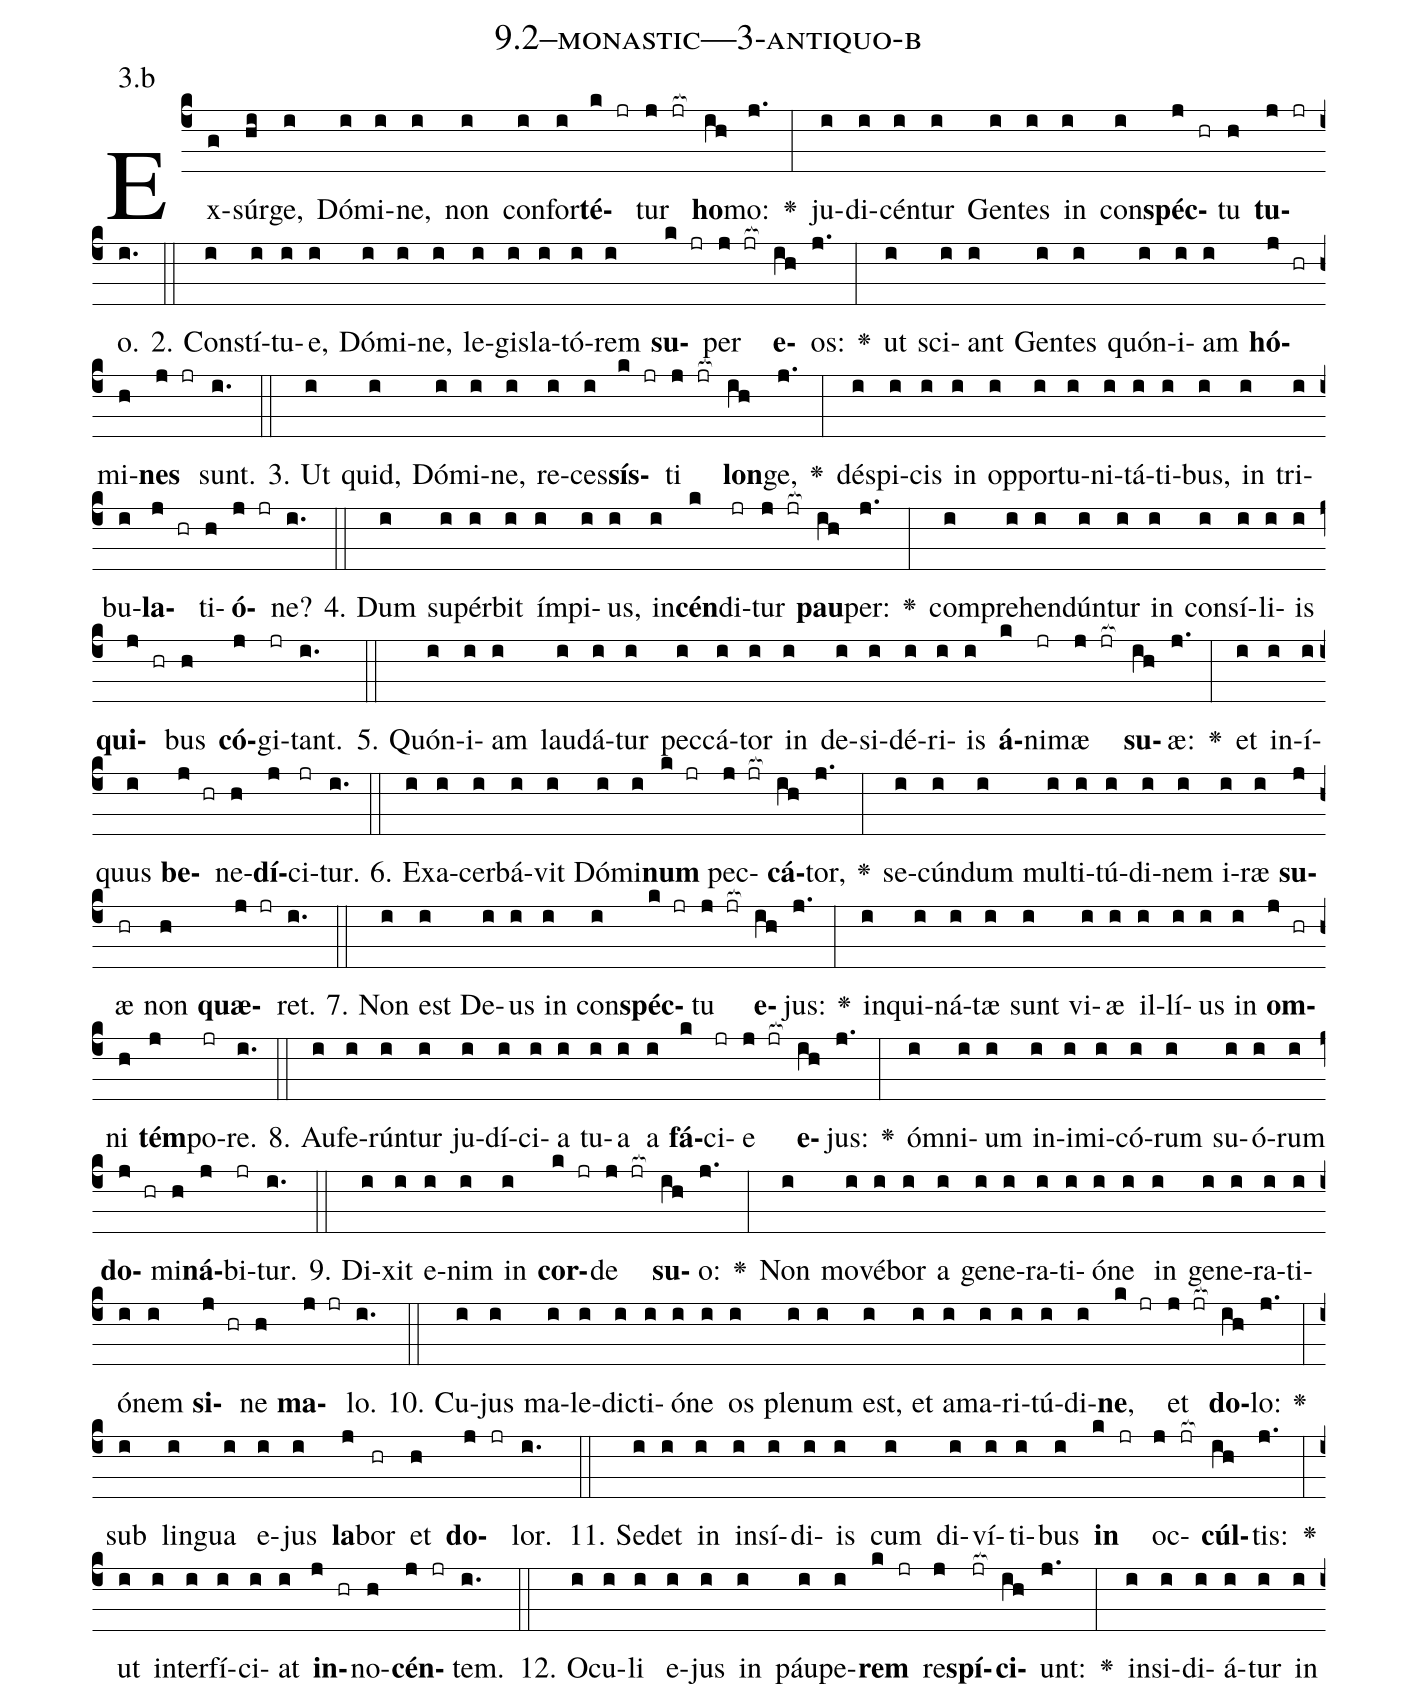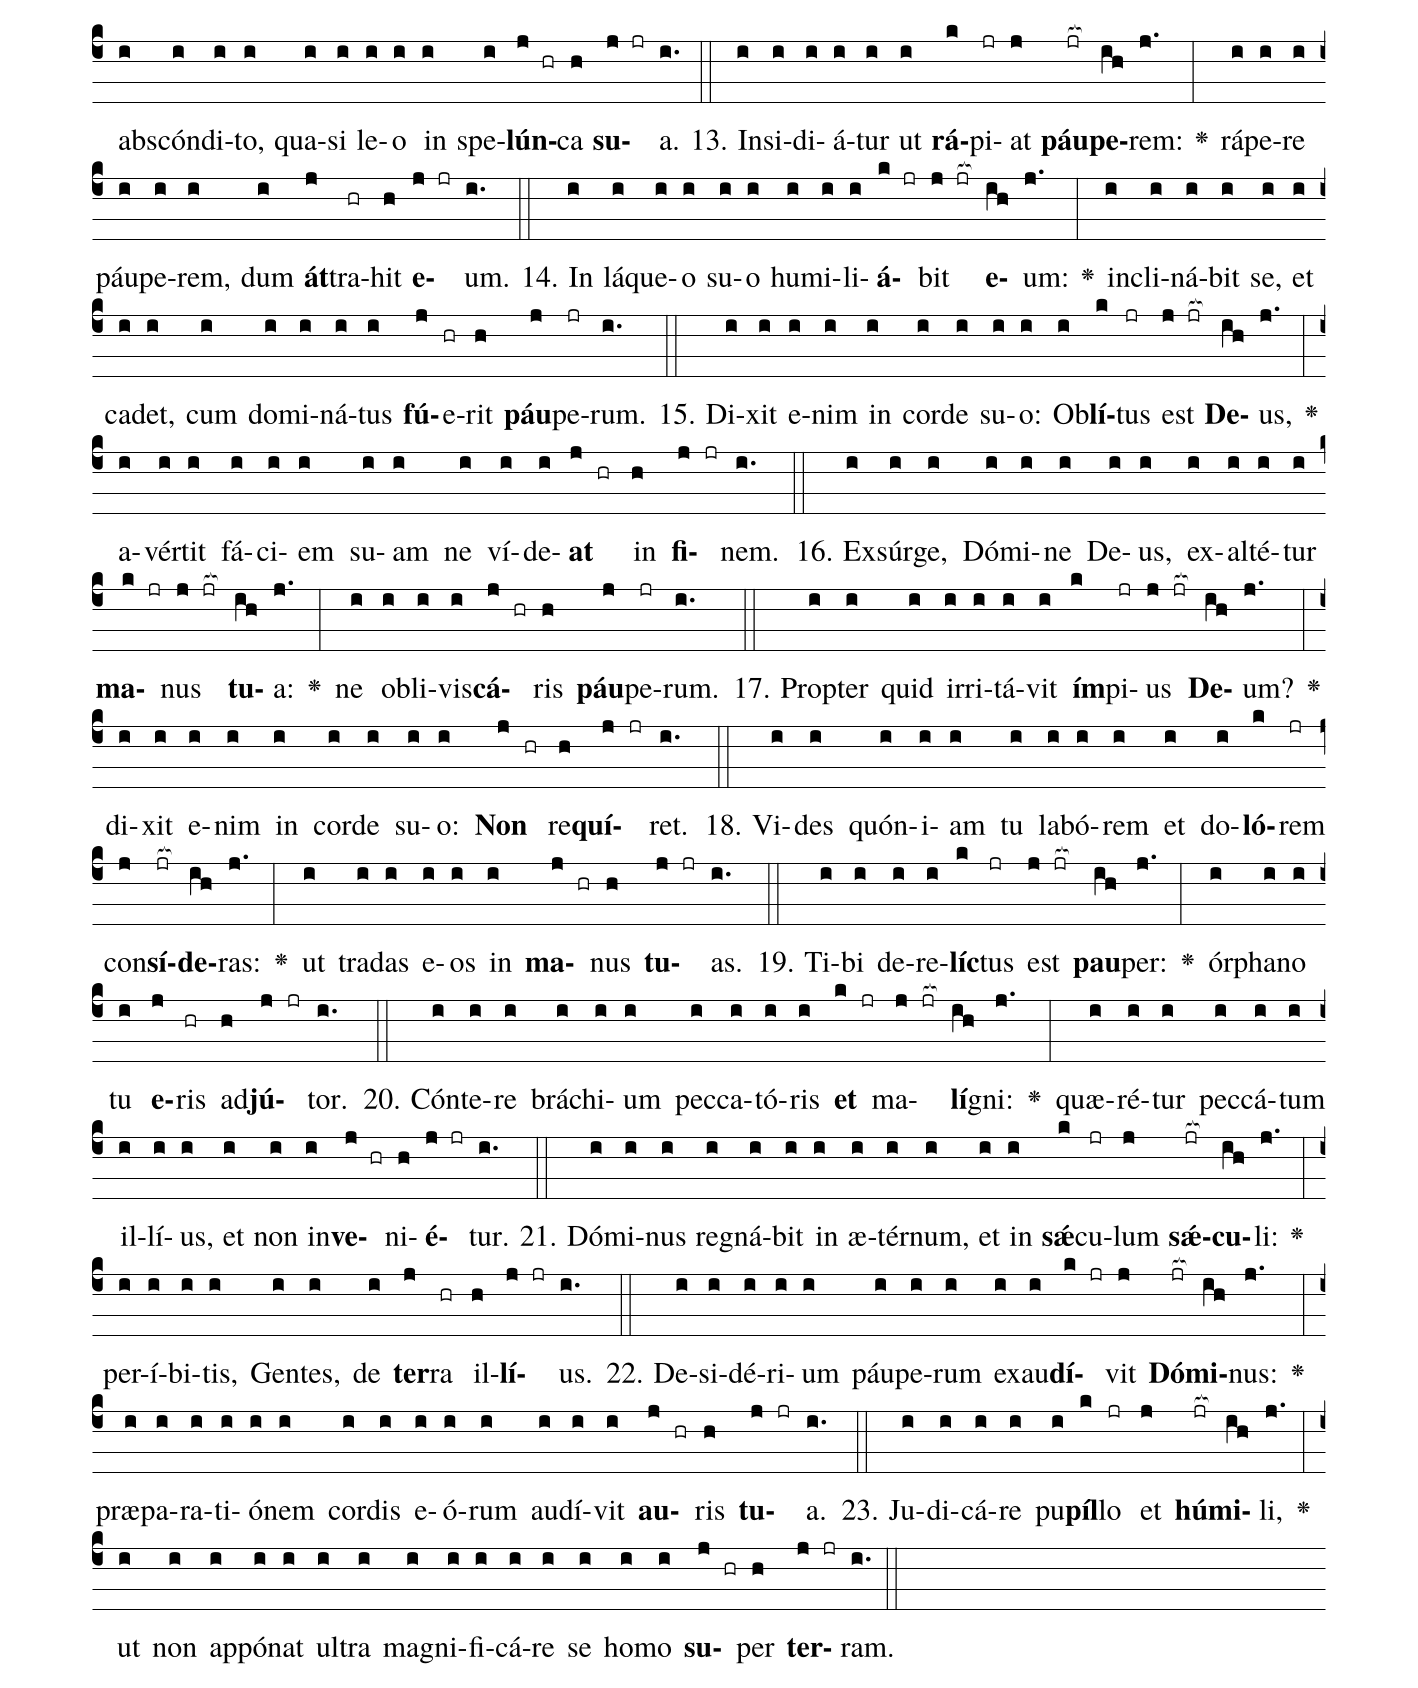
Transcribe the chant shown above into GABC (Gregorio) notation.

name: 9.2--monastic---3-antiquo-b;
annotation: 3.b;
%%
(c4)Ex(g)súr(hi)ge,(i) Dó(i)mi(i)ne,(i) non(i) con(i)for(i)<b>té</b>(k jr)tur(j jr[ocb:1{]) <b>ho</b>(ih[ocb:0}])mo:(j.) <v>\greheightstar</v>(:) ju(i)di(i)cén(i)tur(i) Gen(i)tes(i) in(i) con(i)<b>spéc</b>(j hr)tu(h) <b>tu</b>(j jr)o.(i.) (::)
2. Con(i)stí(i)tu(i)e,(i) Dó(i)mi(i)ne,(i) le(i)gis(i)la(i)tó(i)rem(i) <b>su</b>(k jr)per(j jr[ocb:1{]) <b>e</b>(ih[ocb:0}])os:(j.) <v>\greheightstar</v>(:) ut(i) sci(i)ant(i) Gen(i)tes(i) quón(i)i(i)am(i) <b>hó</b>(j hr)mi(h)<b>nes</b>(j jr) sunt.(i.) (::)
3. Ut(i) quid,(i) Dó(i)mi(i)ne,(i) re(i)ces(i)<b>sís</b>(k jr)ti(j jr[ocb:1{]) <b>lon</b>(ih[ocb:0}])ge,(j.) <v>\greheightstar</v>(:) dé(i)spi(i)cis(i) in(i) op(i)por(i)tu(i)ni(i)tá(i)ti(i)bus,(i) in(i) tri(i)bu(i)<b>la</b>(j hr)ti(h)<b>ó</b>(j jr)ne?(i.) (::)
4. Dum(i) su(i)pér(i)bit(i) ím(i)pi(i)us,(i) in(i)<b>cén</b>(k)di(jr)tur(j jr[ocb:1{]) <b>pau</b>(ih[ocb:0}])per:(j.) <v>\greheightstar</v>(:) com(i)pre(i)hen(i)dún(i)tur(i) in(i) con(i)sí(i)li(i)is(i) <b>qui</b>(j hr)bus(h) <b>có</b>(j)gi(jr)tant.(i.) (::)
5. Quón(i)i(i)am(i) lau(i)dá(i)tur(i) pec(i)cá(i)tor(i) in(i) de(i)si(i)dé(i)ri(i)is(i) <b>á</b>(k)ni(jr)mæ(j jr[ocb:1{]) <b>su</b>(ih[ocb:0}])æ:(j.) <v>\greheightstar</v>(:) et(i) in(i)í(i)quus(i) <b>be</b>(j hr)ne(h)<b>dí</b>(j)ci(jr)tur.(i.) (::)
6. Ex(i)a(i)cer(i)bá(i)vit(i) Dó(i)mi(i)<b>num</b>(k jr) pec(j jr[ocb:1{])<b>cá</b>(ih[ocb:0}])tor,(j.) <v>\greheightstar</v>(:) se(i)cún(i)dum(i) mul(i)ti(i)tú(i)di(i)nem(i) i(i)ræ(i) <b>su</b>(j)æ(hr) non(h) <b>quæ</b>(j jr)ret.(i.) (::)
7. Non(i) est(i) De(i)us(i) in(i) con(i)<b>spéc</b>(k jr)tu(j jr[ocb:1{]) <b>e</b>(ih[ocb:0}])jus:(j.) <v>\greheightstar</v>(:) in(i)qui(i)ná(i)tæ(i) sunt(i) vi(i)æ(i) il(i)lí(i)us(i) in(i) <b>om</b>(j hr)ni(h) <b>tém</b>(j)po(jr)re.(i.) (::)
8. Au(i)fe(i)rún(i)tur(i) ju(i)dí(i)ci(i)a(i) tu(i)a(i) a(i) <b>fá</b>(k)ci(jr)e(j jr[ocb:1{]) <b>e</b>(ih[ocb:0}])jus:(j.) <v>\greheightstar</v>(:) óm(i)ni(i)um(i) in(i)i(i)mi(i)có(i)rum(i) su(i)ó(i)rum(i) <b>do</b>(j hr)mi(h)<b>ná</b>(j)bi(jr)tur.(i.) (::)
9. Di(i)xit(i) e(i)nim(i) in(i) <b>cor</b>(k jr)de(j jr[ocb:1{]) <b>su</b>(ih[ocb:0}])o:(j.) <v>\greheightstar</v>(:) Non(i) mo(i)vé(i)bor(i) a(i) ge(i)ne(i)ra(i)ti(i)ó(i)ne(i) in(i) ge(i)ne(i)ra(i)ti(i)ó(i)nem(i) <b>si</b>(j hr)ne(h) <b>ma</b>(j jr)lo.(i.) (::)
10. Cu(i)jus(i) ma(i)le(i)dic(i)ti(i)ó(i)ne(i) os(i) ple(i)num(i) est,(i) et(i) a(i)ma(i)ri(i)tú(i)di(i)<b>ne</b>,(k jr) et(j jr[ocb:1{]) <b>do</b>(ih[ocb:0}])lo:(j.) <v>\greheightstar</v>(:) sub(i) lin(i)gua(i) e(i)jus(i) <b>la</b>(j)bor(hr) et(h) <b>do</b>(j jr)lor.(i.) (::)
11. Se(i)det(i) in(i) in(i)sí(i)di(i)is(i) cum(i) di(i)ví(i)ti(i)bus(i) <b>in</b>(k jr) oc(j jr[ocb:1{])<b>cúl</b>(ih[ocb:0}])tis:(j.) <v>\greheightstar</v>(:) ut(i) in(i)ter(i)fí(i)ci(i)at(i) <b>in</b>(j hr)no(h)<b>cén</b>(j jr)tem.(i.) (::)
12. O(i)cu(i)li(i) e(i)jus(i) in(i) páu(i)pe(i)<b>rem</b>(k jr) re(j)<b>spí</b>(jr[ocb:1{])<b>ci</b>(ih[ocb:0}])unt:(j.) <v>\greheightstar</v>(:) in(i)si(i)di(i)á(i)tur(i) in(i) abs(i)cón(i)di(i)to,(i) qua(i)si(i) le(i)o(i) in(i) spe(i)<b>lún</b>(j hr)ca(h) <b>su</b>(j jr)a.(i.) (::)
13. In(i)si(i)di(i)á(i)tur(i) ut(i) <b>rá</b>(k)pi(jr)at(j) <b>páu</b>(jr[ocb:1{])<b>pe</b>(ih[ocb:0}])rem:(j.) <v>\greheightstar</v>(:) rá(i)pe(i)re(i) páu(i)pe(i)rem,(i) dum(i) <b>át</b>(j)tra(hr)hit(h) <b>e</b>(j jr)um.(i.) (::)
14. In(i) lá(i)que(i)o(i) su(i)o(i) hu(i)mi(i)li(i)<b>á</b>(k jr)bit(j jr[ocb:1{]) <b>e</b>(ih[ocb:0}])um:(j.) <v>\greheightstar</v>(:) in(i)cli(i)ná(i)bit(i) se,(i) et(i) ca(i)det,(i) cum(i) do(i)mi(i)ná(i)tus(i) <b>fú</b>(j)e(hr)rit(h) <b>páu</b>(j)pe(jr)rum.(i.) (::)
15. Di(i)xit(i) e(i)nim(i) in(i) cor(i)de(i) su(i)o:(i) Ob(i)<b>lí</b>(k)tus(jr) est(j jr[ocb:1{]) <b>De</b>(ih[ocb:0}])us,(j.) <v>\greheightstar</v>(:) a(i)vér(i)tit(i) fá(i)ci(i)em(i) su(i)am(i) ne(i) ví(i)de(i)<b>at</b>(j hr) in(h) <b>fi</b>(j jr)nem.(i.) (::)
16. Ex(i)súr(i)ge,(i) Dó(i)mi(i)ne(i) De(i)us,(i) ex(i)al(i)té(i)tur(i) <b>ma</b>(k jr)nus(j jr[ocb:1{]) <b>tu</b>(ih[ocb:0}])a:(j.) <v>\greheightstar</v>(:) ne(i) ob(i)li(i)vis(i)<b>cá</b>(j hr)ris(h) <b>páu</b>(j)pe(jr)rum.(i.) (::)
17. Prop(i)ter(i) quid(i) ir(i)ri(i)tá(i)vit(i) <b>ím</b>(k)pi(jr)us(j jr[ocb:1{]) <b>De</b>(ih[ocb:0}])um?(j.) <v>\greheightstar</v>(:) di(i)xit(i) e(i)nim(i) in(i) cor(i)de(i) su(i)o:(i) <b>Non</b>(j hr) re(h)<b>quí</b>(j jr)ret.(i.) (::)
18. Vi(i)des(i) quón(i)i(i)am(i) tu(i) la(i)bó(i)rem(i) et(i) do(i)<b>ló</b>(k)rem(jr) con(j)<b>sí</b>(jr[ocb:1{])<b>de</b>(ih[ocb:0}])ras:(j.) <v>\greheightstar</v>(:) ut(i) tra(i)das(i) e(i)os(i) in(i) <b>ma</b>(j hr)nus(h) <b>tu</b>(j jr)as.(i.) (::)
19. Ti(i)bi(i) de(i)re(i)<b>líc</b>(k)tus(jr) est(j jr[ocb:1{]) <b>pau</b>(ih[ocb:0}])per:(j.) <v>\greheightstar</v>(:) ór(i)pha(i)no(i) tu(i) <b>e</b>(j)ris(hr) ad(h)<b>jú</b>(j jr)tor.(i.) (::)
20. Cón(i)te(i)re(i) brá(i)chi(i)um(i) pec(i)ca(i)tó(i)ris(i) <b>et</b>(k jr) ma(j jr[ocb:1{])<b>lí</b>(ih[ocb:0}])gni:(j.) <v>\greheightstar</v>(:) quæ(i)ré(i)tur(i) pec(i)cá(i)tum(i) il(i)lí(i)us,(i) et(i) non(i) in(i)<b>ve</b>(j hr)ni(h)<b>é</b>(j jr)tur.(i.) (::)
21. Dó(i)mi(i)nus(i) re(i)gná(i)bit(i) in(i) æ(i)tér(i)num,(i) et(i) in(i) <b>sǽ</b>(k)cu(jr)lum(j) <b>sǽ</b>(jr[ocb:1{])<b>cu</b>(ih[ocb:0}])li:(j.) <v>\greheightstar</v>(:) per(i)í(i)bi(i)tis,(i) Gen(i)tes,(i) de(i) <b>ter</b>(j)ra(hr) il(h)<b>lí</b>(j jr)us.(i.) (::)
22. De(i)si(i)dé(i)ri(i)um(i) páu(i)pe(i)rum(i) ex(i)au(i)<b>dí</b>(k jr)vit(j) <b>Dó</b>(jr[ocb:1{])<b>mi</b>(ih[ocb:0}])nus:(j.) <v>\greheightstar</v>(:) præ(i)pa(i)ra(i)ti(i)ó(i)nem(i) cor(i)dis(i) e(i)ó(i)rum(i) au(i)dí(i)vit(i) <b>au</b>(j hr)ris(h) <b>tu</b>(j jr)a.(i.) (::)
23. Ju(i)di(i)cá(i)re(i) pu(i)<b>píl</b>(k)lo(jr) et(j) <b>hú</b>(jr[ocb:1{])<b>mi</b>(ih[ocb:0}])li,(j.) <v>\greheightstar</v>(:) ut(i) non(i) ap(i)pó(i)nat(i) ul(i)tra(i) ma(i)gni(i)fi(i)cá(i)re(i) se(i) ho(i)mo(i) <b>su</b>(j hr)per(h) <b>ter</b>(j jr)ram.(i.) (::)
